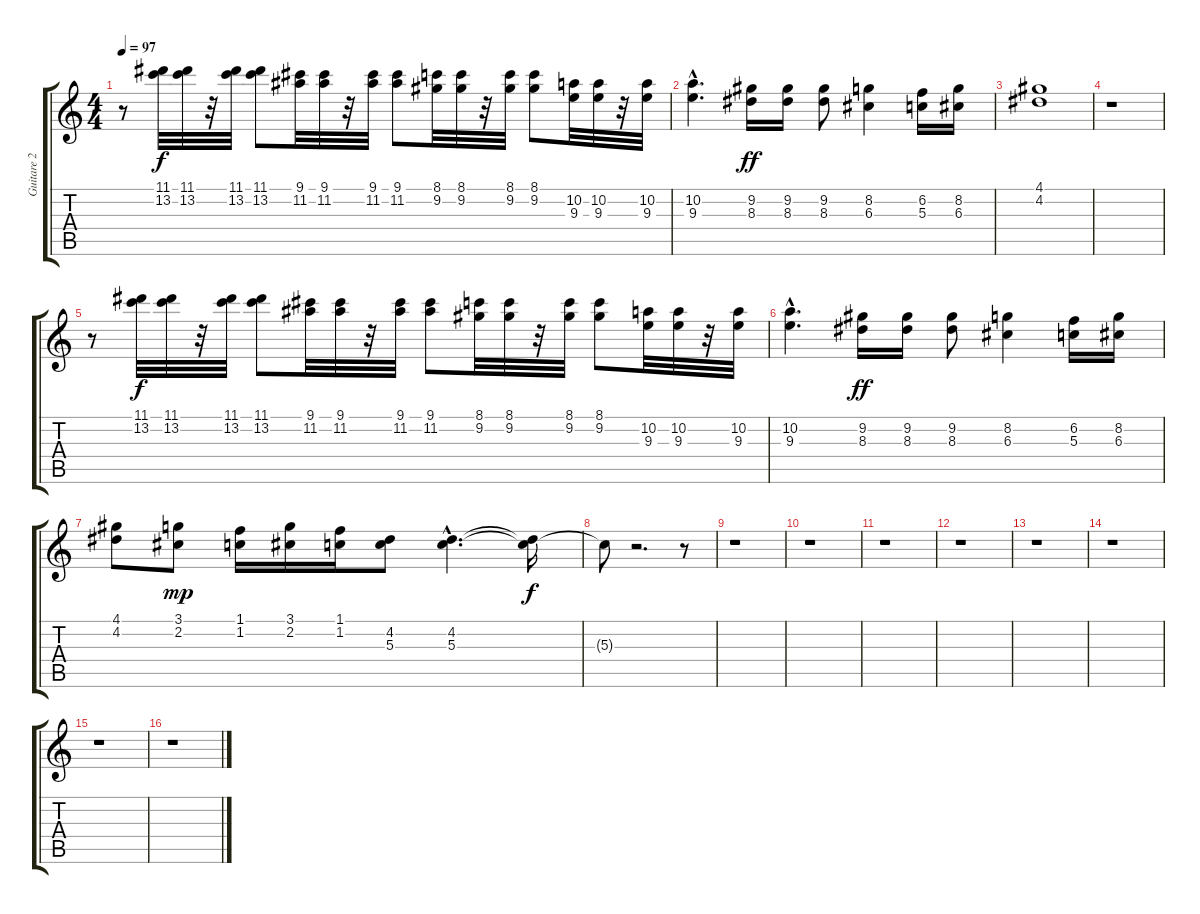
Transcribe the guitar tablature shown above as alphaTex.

\track ("Guitare 2" "Guitare 2") {instrument acousticbass}
\staff {score tabs}
\tuning (E4 B3 G3 D3 A2 E2) {hide}
\ts (4 4)
\tempo 97
\clef g2
\ks c
r.8{dy f instrument acousticbass} (11.1 13.2).32 (11.1 13.2).32 r.32 (11.1 13.2).32 (11.1 13.2).8 (9.1 11.2).32 (9.1 11.2).32 r.32 (9.1 11.2).32 (9.1 11.2).8 (8.1 9.2).32 (8.1 9.2).32 r.32 (8.1 9.2).32 (8.1 9.2).8 (10.2 9.3).32 (10.2 9.3).32 r.32 (10.2 9.3).32 |
(10.2{hac} 9.3{hac}).4{d} (9.2 8.3).16{dy ff} (9.2 8.3).16 (9.2 8.3).8 (8.2 6.3).4 (6.2 5.3).16 (8.2 6.3).16 |
(4.1 4.2).1 |
r.1 |
r.8 (11.1 13.2).32{dy f} (11.1 13.2).32 r.32 (11.1 13.2).32 (11.1 13.2).8 (9.1 11.2).32 (9.1 11.2).32 r.32 (9.1 11.2).32 (9.1 11.2).8 (8.1 9.2).32 (8.1 9.2).32 r.32 (8.1 9.2).32 (8.1 9.2).8 (10.2 9.3).32 (10.2 9.3).32 r.32 (10.2 9.3).32 |
(10.2{hac} 9.3{hac}).4{d} (9.2 8.3).16{dy ff} (9.2 8.3).16 (9.2 8.3).8 (8.2 6.3).4 (6.2 5.3).16 (8.2 6.3).16 |
(4.1 4.2).8 (3.1 2.2).8{dy mp} (1.1 1.2).16 (3.1 2.2).16 (1.1 1.2).16 (4.2 5.3).8 (4.2{hac} 5.3{hac}).4{d} (4.2{t} 5.3{t}).16{dy f} |
5.3{t}.8 r.2{d} r.8 |
r.1 |
r.1 |
r.1 |
r.1 |
r.1 |
r.1 |
r.1 |
r.1
